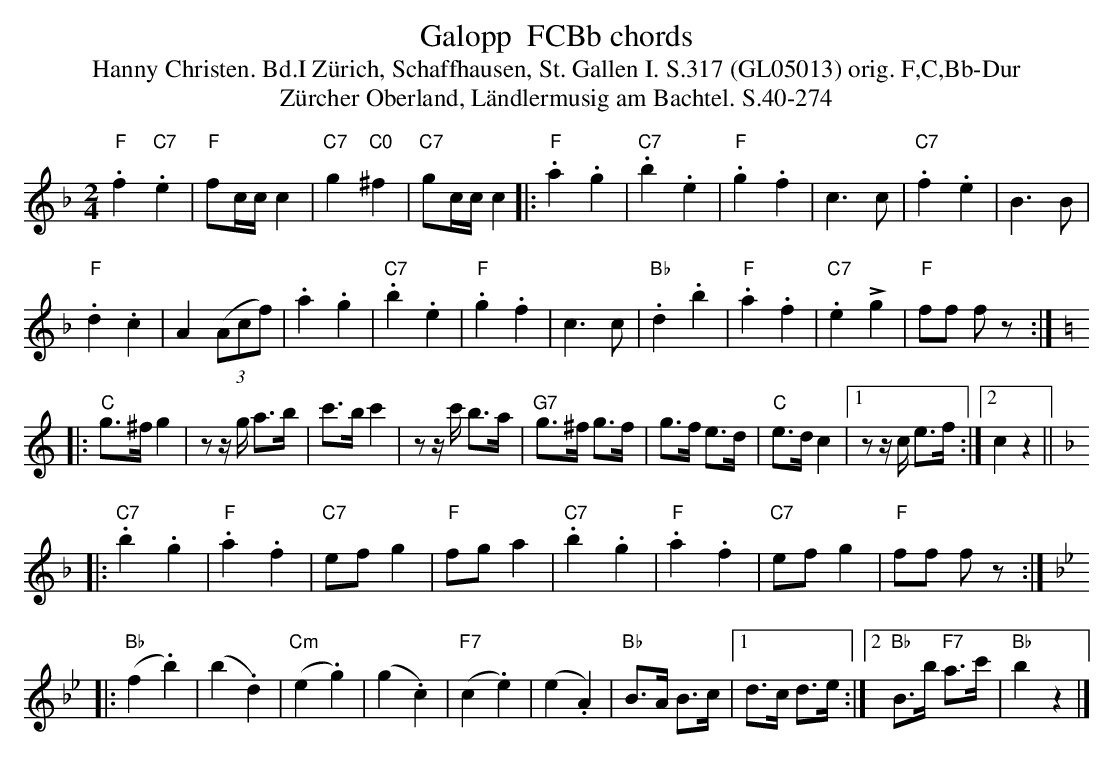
X:1
T: Galopp  FCBb chords
T:Hanny Christen. Bd.I Zürich, Schaffhausen, St. Gallen I. S.317 (GL05013) orig. F,C,Bb-Dur
T: Z\"urcher Oberland, L\"andlermusig am Bachtel. S.40-274
M:2/4
L:1/8
K:F %%MIDI gchordon
"F".f2"C7".e2 | "F"fc/c/ c2 | "C7"g2"C0"^f2 | "C7"gc/c/c2 |: "F".a2.g2 | "C7".b2.e2 | "F".g2.f2 | c3c | "C7".f2.e2 | B3B |
"F".d2.c2 | A2 ((3Acf) | .a2.g2 | "C7".b2.e2 | "F".g2.f2 | c3c | "Bb".d2.b2 | "F".a2.f2 | "C7".e2!>!g2 | "F"ff fz :: [K:C]
"C"g>^fg2 |  zz/g/ a>b | c'>bc'2 | zz/c'/ b>a | "G7"g>^f g>f | g>f e>d | "C"e>dc2 |1 zz/c/ e>f :|2 c2z2 || [K:F]
|: "C7".b2.g2 | "F".a2.f2 | "C7"efg2 | "F"fga2 | "C7".b2.g2 | "F".a2.f2 | "C7"efg2 | "F"ff fz :: [K:Bb]
"Bb"(f2.b2) | (b2.d2) | "Cm"(e2.g2) | (g2.c2) | "F7"(c2.e2) | (e2.A2) | "Bb"B>A B>c |1 d>c d>e :|2 "Bb"B>b "F7"a>c' | "Bb"b2z2 |]
